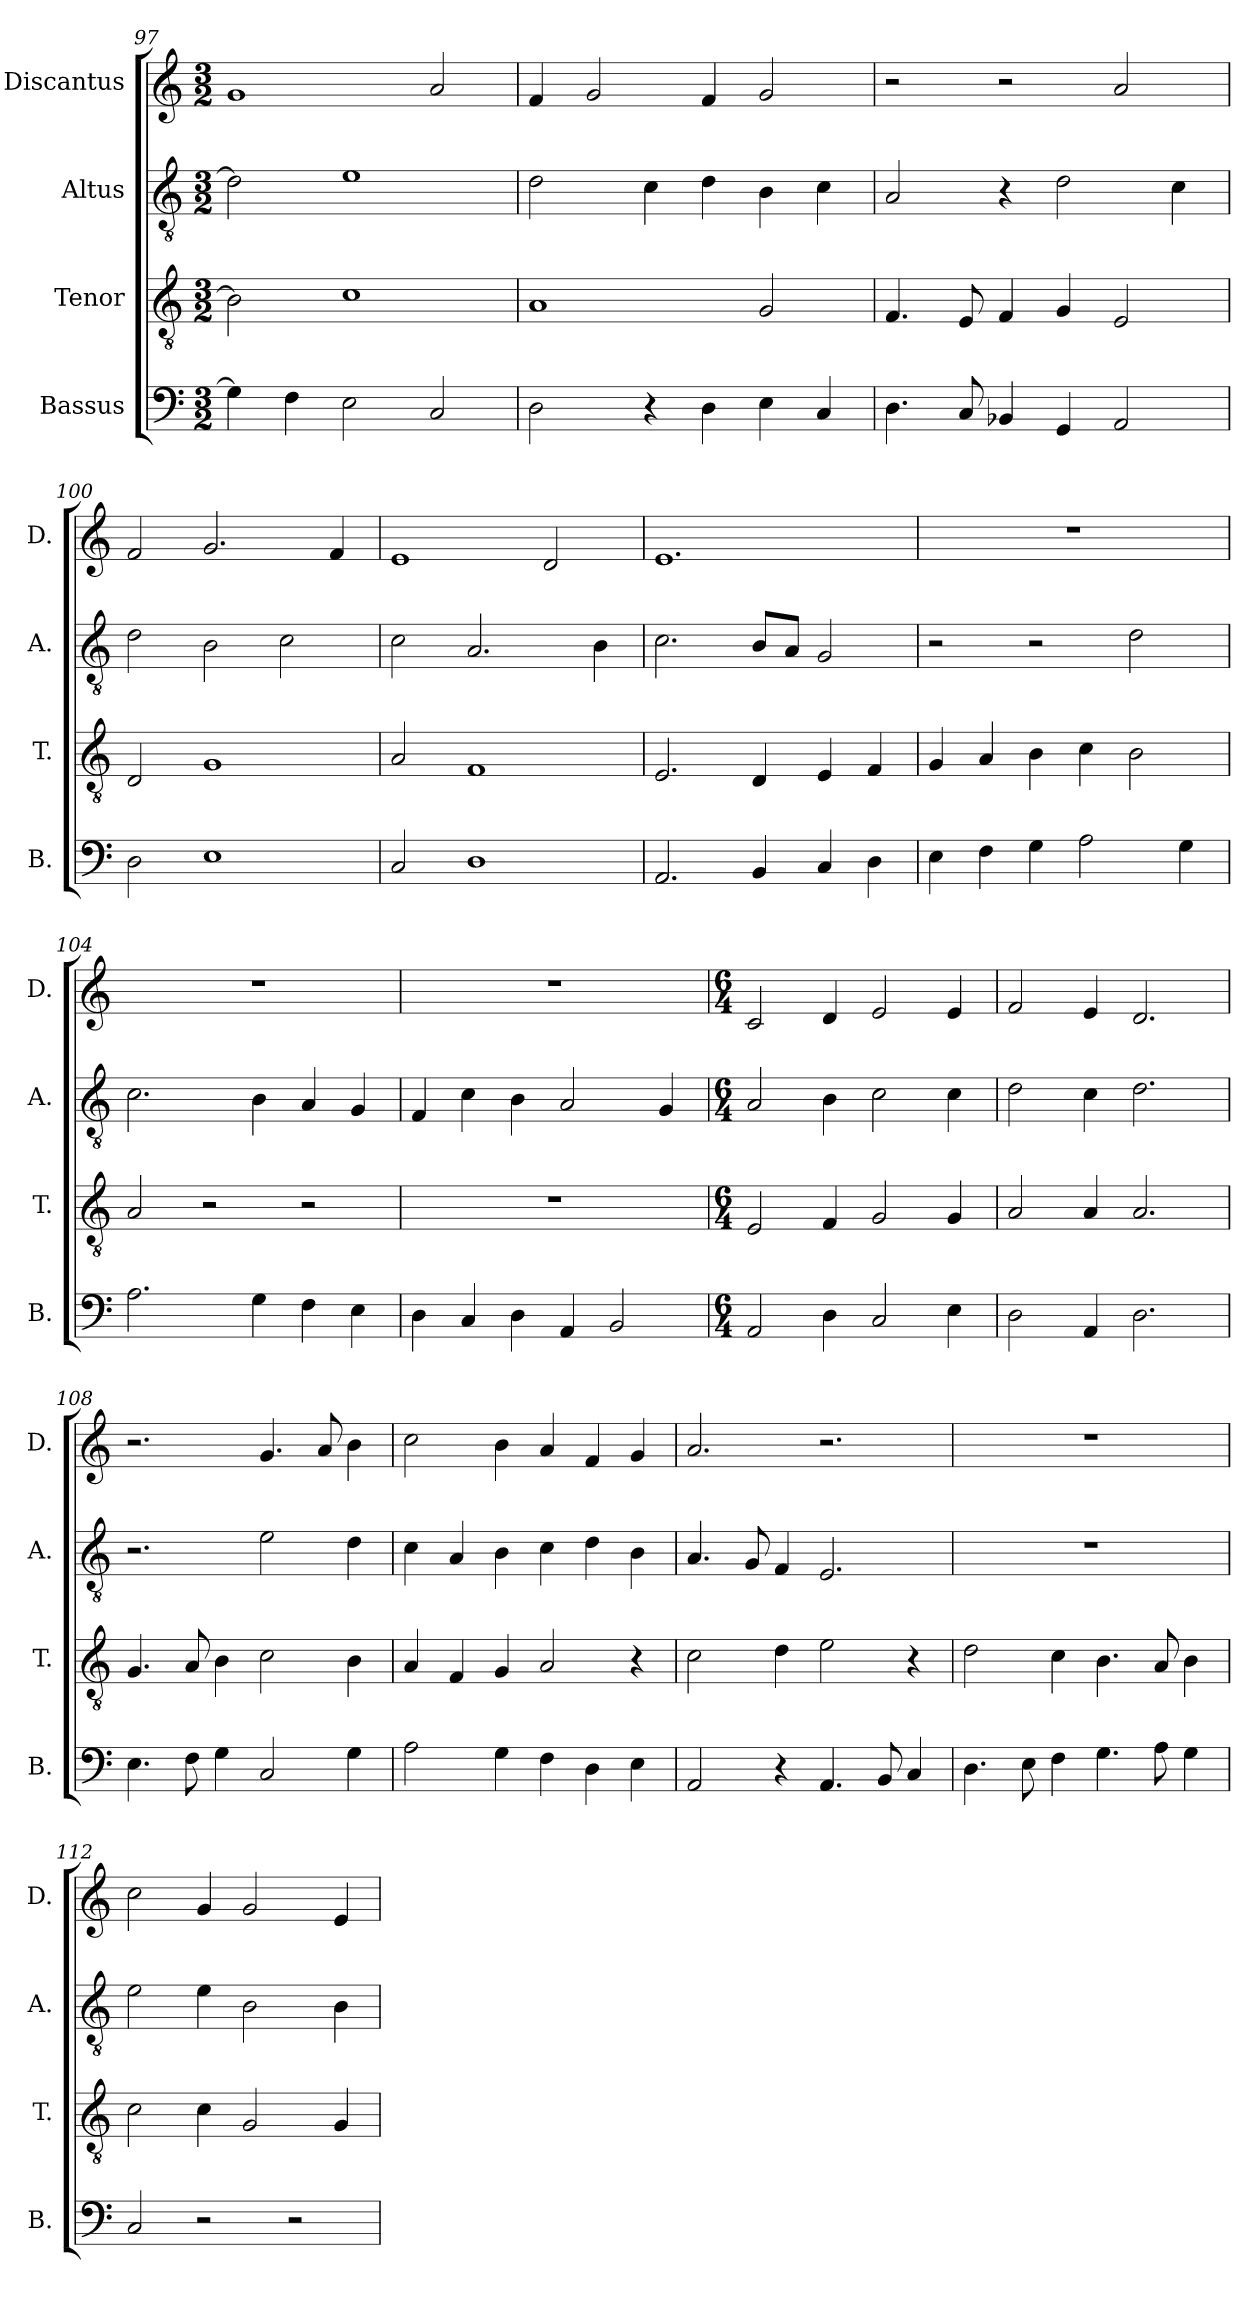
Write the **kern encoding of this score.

**kern	**kern	**kern	**kern
*part4	*part3	*part2	*part1
*staff4	*staff3	*staff2	*staff1
*I"Bassus	*I"Tenor	*I"Altus	*I"Discantus
*I'B.	*I'T.	*I'A.	*I'D.
*clefF4	*clefGv2	*clefGv2	*clefG2
*k[]	*k[]	*k[]	*k[]
*M3/2	*M3/2	*M3/2	*M3/2
=97	=97	=97	=97
4G\]	2B\]	2d\]	1g
4F\	.	.	.
2E\	1c	1e	.
2C/	.	.	2a/
=98	=98	=98	=98
2D\	1A	2d\	4f/
.	.	.	2g/
4r	.	4c\	.
4D\	.	4d\	4f/
4E\	2G/	4B\	2g/
4C/	.	4c\	.
=99	=99	=99	=99
4.D\	4.F/	2A/	2r
8C/	8E/	.	.
4BB-X/	4F/	4r	2r
4GG/	4G/	2d\	.
2AA/	2E/	.	2a/
.	.	4c\	.
=100	=100	=100	=100
2D\	2D/	2d\	2f/
1E	1G	2B\	2.g/
.	.	2c\	.
.	.	.	4f/
!!LO:LB:g=z
=101	=101	=101	=101
2C/	2A/	2c\	1e
1D	1F	2.A/	.
.	.	.	2d/
.	.	4B\	.
=102	=102	=102	=102
2.AA/	2.E/	2.c\	1.e
4BB/	4D/	8B/L	.
.	.	8A/J	.
4C/	4E/	2G/	.
4D\	4F/	.	.
=103	=103	=103	=103
4E\	4G/	2r	1.r
4F\	4A/	.	.
4G\	4B\	2r	.
2A\	4c\	.	.
.	2B\	2d\	.
4G\	.	.	.
=104	=104	=104	=104
2.A\	2A/	2.c\	1.r
.	2r	.	.
4G\	.	4B\	.
4F\	2r	4A/	.
4E\	.	4G/	.
=105	=105	=105	=105
4D\	1.r	4F/	1.r
4C/	.	4c\	.
4D\	.	4B\	.
4AA/	.	2A/	.
2BB/	.	.	.
.	.	4G/	.
=106	=106	=106	=106
*M6/4	*M6/4	*M6/4	*M6/4
2AA/	2E/	2A/	2c/
4D\	4F/	4B\	4d/
2C/	2G/	2c\	2e/
4E\	4G/	4c\	4e/
!!LO:LB:g=z
=107	=107	=107	=107
2D\	2A/	2d\	2f/
4AA/	4A/	4c\	4e/
2.D\	2.A/	2.d\	2.d/
=108	=108	=108	=108
4.E\	4.G/	2.r	2.r
8F\	8A/	.	.
4G\	4B\	.	.
2C/	2c\	2e\	4.g/
.	.	.	8a/
4G\	4B\	4d\	4b\
=109	=109	=109	=109
2A\	4A/	4c\	2cc\
.	4F/	4A/	.
4G\	4G/	4B\	4b\
4F\	2A/	4c\	4a/
4D\	.	4d\	4f/
4E\	4r	4B\	4g/
=110	=110	=110	=110
2AA/	2c\	4.A/	2.a/
.	.	8G/	.
4r	4d\	4F/	.
4.AA/	2e\	2.E/	2.r
8BB/	.	.	.
4C/	4r	.	.
=111	=111	=111	=111
4.D\	2d\	1.r	1.r
8E\	.	.	.
4F\	4c\	.	.
4.G\	4.B\	.	.
8A\	8A/	.	.
4G\	4B\	.	.
=112	=112	=112	=112
2C/	2c\	2e\	2cc\
2r	4c\	4e\	4g/
.	2G/	2B\	2g/
2r	.	.	.
.	4G/	4B\	4e/
=	=	=	=
*-	*-	*-	*-
